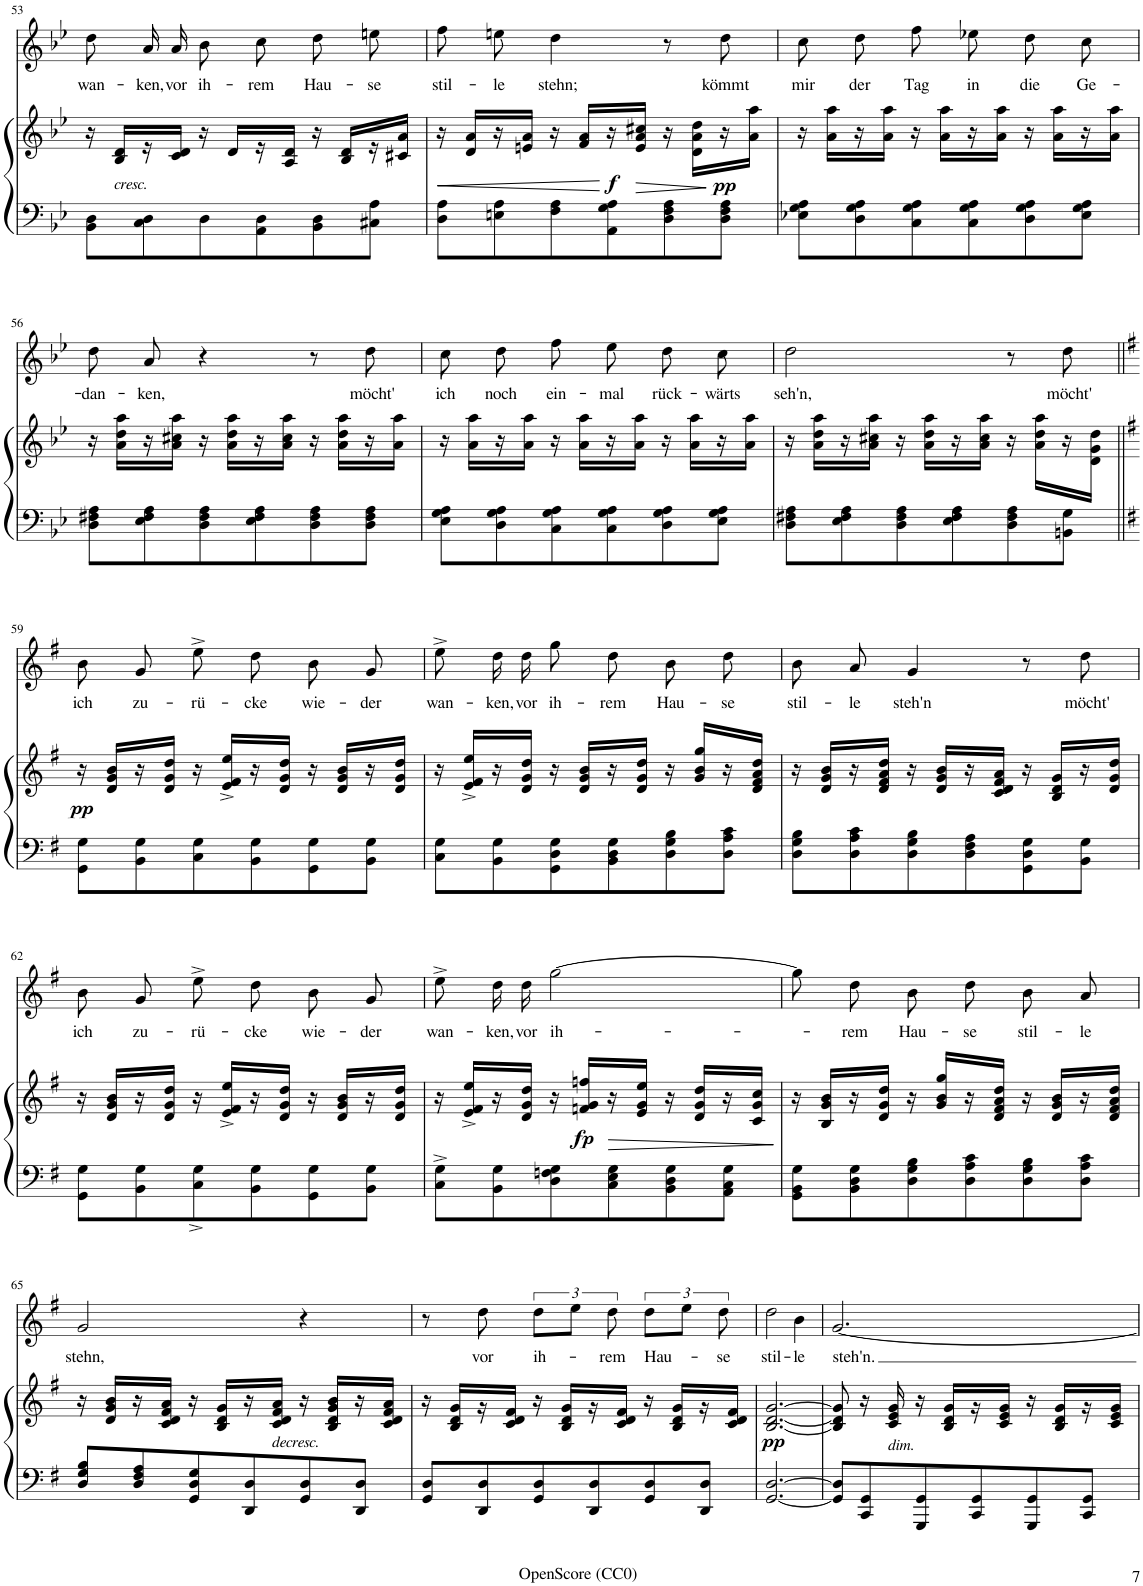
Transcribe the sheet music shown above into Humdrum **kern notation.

**kern	**kern	**dynam	**kern	**text
*part2	*part2	*part2	*part1	*part1
*staff3	*staff2	*staff2/3	*staff1	*staff1
*I"Pianoforte	*	*	*I"Singstimme Voice	*
*I'Pno	*	*	*	*
!!LO:PB:g=z
*clefF4	*clefG2	*	*clefG2	*
*k[b-e-]	*k[b-e-]	*	*k[b-e-]	*
*M3/4	*M3/4	*	*M3/4	*
=53	=53	=53	=53	=53
!	!	!	!	!LO:LY:b
8BB-\ 8D\L	16r	.	8dd\	wan-
!	!LO:TX:b:i:t=cresc.	!	!	!
.	16B-/ 16d/LL	.	.	.
!	!	!	!	!LO:LY:b
8C\ 8D\	16r	.	16a/	-ken,
!	!	!	!	!LO:LY:b
.	16c/ 16d/JJ	.	16a/	vor
!	!	!	!	!LO:LY:b
8D\	16r	.	8b-\	ih-
.	16d/LL	.	.	.
!	!	!	!	!LO:LY:b
8AA\ 8D\	16r	.	8cc\	-rem
.	16A/ 16d/JJ	.	.	.
!	!	!	!	!LO:LY:b
8BB-\ 8D\	16r	.	8dd\	Hau-
.	16B-/ 16d/LL	.	.	.
!	!	!	!	!LO:LY:b
8C#X\ 8A\J	16r	.	8een\	-se
.	16c#X/ 16a/JJ	.	.	.
=54	=54	=54	=54	=54
!	!	!LO:HP:b	!	!LO:LY:b
8D\ 8A\L	16r	<	8ff\	stil-
.	16d/ 16a/LL	.	.	.
!	!	!	!	!LO:LY:b
8En\ 8A\	16r	.	8een\	-le
.	16en/ 16a/JJ	.	.	.
!	!	!	!	!LO:LY:b
8F\ 8A\	16r	.	4dd\	-stehn;
.	16f/ 16a/LL	.	.	.
!	!	!LO:DY:n=1:b	!	!
8AA\ 8G\ 8A\	16r	[ f	.	.
!	!	!LO:HP:b	!	!
.	16e/ 16a/ 16cc#X/JJ	>	.	.
8D\ 8F\ 8A\	16r	.	8r	.
.	16d\ 16a\ 16dd\LL	.	.	.
!	!	!LO:DY:n=2:b	!	!LO:LY:b
8D\ 8F\ 8A\J	16r	] pp	8dd\	kömmt
.	16a\ 16aa\JJ	.	.	.
=55	=55	=55	=55	=55
!	!	!	!	!LO:LY:b
8E-X\ 8G\ 8A\L	16r	.	8cc\	mir
.	16a\ 16aa\LL	.	.	.
!	!	!	!	!LO:LY:b
8D\ 8G\ 8A\	16r	.	8dd\	der
.	16a\ 16aa\JJ	.	.	.
!	!	!	!	!LO:LY:b
8C\ 8G\ 8A\	16r	.	8ff\	Tag
.	16a\ 16aa\LL	.	.	.
!	!	!	!	!LO:LY:b
8C\ 8G\ 8A\	16r	.	8ee-X\	in
.	16a\ 16aa\JJ	.	.	.
!	!	!	!	!LO:LY:b
8D\ 8G\ 8A\	16r	.	8dd\	die
.	16a\ 16aa\LL	.	.	.
!	!	!	!	!LO:LY:b
8E-\ 8G\ 8A\J	16r	.	8cc\	Ge-
.	16a\ 16aa\JJ	.	.	.
!!LO:LB:g=z
=56	=56	=56	=56	=56
!	!	!	!	!LO:LY:b
8D\ 8F#X\ 8A\L	16r	.	8dd\	-dan-
.	16a\ 16dd\ 16aa\LL	.	.	.
!	!	!	!	!LO:LY:b
8E-\ 8F#\ 8A\	16r	.	8a/	-ken,
.	16a\ 16cc#X\ 16aa\JJ	.	.	.
8D\ 8F#\ 8A\	16r	.	4r	.
.	16a\ 16dd\ 16aa\LL	.	.	.
8E-\ 8F#\ 8A\	16r	.	.	.
.	16a\ 16cc#\ 16aa\JJ	.	.	.
8D\ 8F#\ 8A\	16r	.	8r	.
.	16a\ 16dd\ 16aa\LL	.	.	.
!	!	!	!	!LO:LY:b
8D\ 8F#\ 8A\J	16r	.	8dd\	möcht'
.	16a\ 16aa\JJ	.	.	.
=57	=57	=57	=57	=57
!	!	!	!	!LO:LY:b
8E-\ 8G\ 8A\L	16r	.	8cc\	ich
.	16a\ 16aa\LL	.	.	.
!	!	!	!	!LO:LY:b
8D\ 8G\ 8A\	16r	.	8dd\	noch
.	16a\ 16aa\JJ	.	.	.
!	!	!	!	!LO:LY:b
8C\ 8G\ 8A\	16r	.	8ff\	ein-
.	16a\ 16aa\LL	.	.	.
!	!	!	!	!LO:LY:b
8C\ 8G\ 8A\	16r	.	8ee-\	-mal
.	16a\ 16aa\JJ	.	.	.
!	!	!	!	!LO:LY:b
8D\ 8G\ 8A\	16r	.	8dd\	rück-
.	16a\ 16aa\LL	.	.	.
!	!	!	!	!LO:LY:b
8E-\ 8G\ 8A\J	16r	.	8cc\	-wärts
.	16a\ 16aa\JJ	.	.	.
=58	=58	=58	=58	=58
!	!	!	!	!LO:LY:b
8D\ 8F#X\ 8A\L	16r	.	2dd\	seh'n,
.	16a\ 16dd\ 16aa\LL	.	.	.
8E-\ 8F#\ 8A\	16r	.	.	.
.	16a\ 16cc#X\ 16aa\JJ	.	.	.
8D\ 8F#\ 8A\	16r	.	.	.
.	16a\ 16dd\ 16aa\LL	.	.	.
8E-\ 8F#\ 8A\	16r	.	.	.
.	16a\ 16cc#\ 16aa\JJ	.	.	.
8D\ 8F#\ 8A\	16r	.	8r	.
.	16a\ 16dd\ 16aa\LL	.	.	.
!	!	!	!	!LO:LY:b
8BBn\ 8G\J	16r	.	8dd\	möcht'
.	16d\ 16g\ 16dd\JJ	.	.	.
!!LO:LB:g=z
=59||	=59||	=59||	=59||	=59||
*k[f#]	*k[f#]	*	*k[f#]	*
!	!	!LO:DY:b	!	!LO:LY:b
8GG\ 8G\L	16r	pp	8b\	ich
.	16d/ 16g/ 16b/LL	.	.	.
!	!	!	!	!LO:LY:b
8BB\ 8G\	16r	.	8g/	zu-
.	16d/ 16g/ 16dd/JJ	.	.	.
!	!	!	!	!LO:LY:b
8C\ 8G\	16r	.	8ee^\	-rü-
.	16e/^ 16f#/^ 16ee/^LL	.	.	.
!	!	!	!	!LO:LY:b
8BB\ 8G\	16r	.	8dd\	-cke
.	16d/ 16g/ 16dd/JJ	.	.	.
!	!	!	!	!LO:LY:b
8GG\ 8G\	16r	.	8b\	wie-
.	16d/ 16g/ 16b/LL	.	.	.
!	!	!	!	!LO:LY:b
8BB\ 8G\J	16r	.	8g/	-der
.	16d/ 16g/ 16dd/JJ	.	.	.
=60	=60	=60	=60	=60
!	!	!	!	!LO:LY:b
8C\ 8G\L	16r	.	8ee^\	wan-
.	16e/^ 16f#/^ 16ee/^LL	.	.	.
!	!	!	!	!LO:LY:b
8BB\ 8G\	16r	.	16dd\	-ken,
!	!	!	!	!LO:LY:b
.	16d/ 16g/ 16dd/JJ	.	16dd\	vor
!	!	!	!	!LO:LY:b
8GG\ 8D\ 8G\	16r	.	8gg\	ih-
.	16d/ 16g/ 16b/LL	.	.	.
!	!	!	!	!LO:LY:b
8BB\ 8D\ 8G\	16r	.	8dd\	-rem
.	16d/ 16g/ 16dd/JJ	.	.	.
!	!	!	!	!LO:LY:b
8D\ 8G\ 8B\	16r	.	8b\	Hau-
.	16g/ 16b/ 16gg/LL	.	.	.
!	!	!	!	!LO:LY:b
8D\ 8A\ 8c\J	16r	.	8dd\	-se
.	16d/ 16f#/ 16a/ 16dd/JJ	.	.	.
=61	=61	=61	=61	=61
!	!	!	!	!LO:LY:b
8D\ 8G\ 8B\L	16r	.	8b\	stil-
.	16d/ 16g/ 16b/LL	.	.	.
!	!	!	!	!LO:LY:b
8D\ 8A\ 8c\	16r	.	8a/	-le
.	16d/ 16f#/ 16a/ 16dd/JJ	.	.	.
!	!	!	!	!LO:LY:b
8D\ 8G\ 8B\	16r	.	4g/	steh'n
.	16d/ 16g/ 16b/LL	.	.	.
8D\ 8F#\ 8A\	16r	.	.	.
.	16c/ 16d/ 16f#/ 16a/JJ	.	.	.
8GG\ 8D\ 8G\	16r	.	8r	.
.	16B/ 16d/ 16g/LL	.	.	.
!	!	!	!	!LO:LY:b
8BB\ 8G\J	16r	.	8dd\	möcht'
.	16d/ 16g/ 16dd/JJ	.	.	.
!!LO:LB:g=z
=62	=62	=62	=62	=62
!	!	!	!	!LO:LY:b
8GG\ 8G\L	16r	.	8b\	ich
.	16d/ 16g/ 16b/LL	.	.	.
!	!	!	!	!LO:LY:b
8BB\ 8G\	16r	.	8g/	zu-
.	16d/ 16g/ 16dd/JJ	.	.	.
!	!	!	!	!LO:LY:b
8C\^< 8G\^<	16r	.	8ee^\	-rü-
.	16e/^ 16f#/^ 16ee/^LL	.	.	.
!	!	!	!	!LO:LY:b
8BB\ 8G\	16r	.	8dd\	-cke
.	16d/ 16g/ 16dd/JJ	.	.	.
!	!	!	!	!LO:LY:b
8GG\ 8G\	16r	.	8b\	wie-
.	16d/ 16g/ 16b/LL	.	.	.
!	!	!	!	!LO:LY:b
8BB\ 8G\J	16r	.	8g/	-der
.	16d/ 16g/ 16dd/JJ	.	.	.
=63	=63	=63	=63	=63
!	!	!	!	!LO:LY:b
8C\^ 8G\^L	16r	.	8ee^\	wan-
.	16e/^ 16f#/^ 16ee/^LL	.	.	.
!	!	!	!	!LO:LY:b
8BB\ 8G\	16r	.	16dd\	-ken,
!	!	!	!	!LO:LY:b
.	16d/ 16g/ 16dd/JJ	.	16dd\	vor
!	!	!	!	!LO:LY:b
8D\ 8Fn\ 8G\	16r	.	[2gg\	-ih-
!	!	!LO:DY:b	!	!
.	16fn/ 16g/ 16ffn/LL	fp	.	.
!	!	!LO:HP:b	!	!
8C\ 8E\ 8G\	16r	>	.	.
.	16e/ 16g/ 16ee/JJ	.	.	.
8BB\ 8D\ 8G\	16r	.	.	.
.	16d/ 16g/ 16dd/LL	.	.	.
8AA\ 8C\ 8G\J	16r	.	.	.
.	16c/ 16g/ 16cc/JJ	.	.	.
.	.	]	.	.
=64	=64	=64	=64	=64
8GG\ 8BB\ 8G\L	16r	.	8gg\]	.
.	16B/ 16g/ 16b/LL	.	.	.
!	!	!	!	!LO:LY:b
8BB\ 8D\ 8G\	16r	.	8dd\	-rem
.	16d/ 16g/ 16dd/JJ	.	.	.
!	!	!	!	!LO:LY:b
8D\ 8G\ 8B\	16r	.	8b\	Hau-
.	16g/ 16b/ 16gg/LL	.	.	.
!	!	!	!	!LO:LY:b
8D\ 8A\ 8c\	16r	.	8dd\	-se
.	16d/ 16f#/ 16a/ 16dd/JJ	.	.	.
!	!	!	!	!LO:LY:b
8D\ 8G\ 8B\	16r	.	8b\	stil-
.	16d/ 16g/ 16b/LL	.	.	.
!	!	!	!	!LO:LY:b
8D\ 8A\ 8c\J	16r	.	8a/	-le
.	16d/ 16f#/ 16a/ 16dd/JJ	.	.	.
!!LO:LB:g=z
=65	=65	=65	=65	=65
!	!	!	!	!LO:LY:b
8D/ 8G/ 8B/L	16r	.	2g/	stehn,
.	16d/ 16g/ 16b/LL	.	.	.
8D/ 8F#/ 8A/	16r	.	.	.
.	16c/ 16d/ 16f#/ 16a/JJ	.	.	.
8GG/ 8D/ 8G/	16r	.	.	.
.	16B/ 16d/ 16g/LL	.	.	.
8DD/ 8D/	16r	.	.	.
!	!LO:TX:b:i:t=decresc.	!	!	!
.	16c/ 16d/ 16f#/ 16a/JJ	.	.	.
8GG/ 8D/	16r	.	4r	.
.	16B/ 16d/ 16g/ 16b/LL	.	.	.
8DD/ 8D/J	16r	.	.	.
.	16c/ 16d/ 16f#/ 16a/JJ	.	.	.
=66	=66	=66	=66	=66
8GG/ 8D/L	16r	.	8r	.
.	16B/ 16d/ 16g/LL	.	.	.
!	!	!	!	!LO:LY:b
8DD/ 8D/	16r	.	8dd\	vor
.	16c/ 16d/ 16f#/JJ	.	.	.
!	!	!	!	!LO:LY:b
8GG/ 8D/	16r	.	12dd\L	ih-
.	16B/ 16d/ 16g/LL	.	.	.
.	.	.	12ee\J	.
8DD/ 8D/	16r	.	.	.
!	!	!	!	!LO:LY:b
.	.	.	12dd\	rem
.	16c/ 16d/ 16f#/JJ	.	.	.
!	!	!	!	!LO:LY:b
8GG/ 8D/	16r	.	12dd\L	Hau-
.	16B/ 16d/ 16g/LL	.	.	.
.	.	.	12ee\J	.
8DD/ 8D/J	16r	.	.	.
!	!	!	!	!LO:LY:b
.	.	.	12dd\	-se
.	16c/ 16d/ 16f#/JJ	.	.	.
=67	=67	=67	=67	=67
!	!	!LO:DY:b	!	!LO:LY:b
[2.GG/ [2.D/	[2.B/ [2.d/ [2.g/	pp	2dd\	stil-
!	!	!	!	!LO:LY:b
.	.	.	4b\	-le
=68	=68	=68	=68	=68
!	!	!	!	!LO:LY:b
8GG/] 8D/]L	8B/] 8d/] 8g/]	.	[2.g/	-steh'n.
8CC/ 8GG/	16r	.	.	.
!	!LO:TX:b:i:t=dim.	!	!	!
.	16c/ 16e/ 16g/	.	.	.
8GGG/ 8GG/	16r	.	.	.
.	16B/ 16d/ 16g/LL	.	.	.
8CC/ 8GG/	16r	.	.	.
.	16c/ 16e/ 16g/JJ	.	.	.
8GGG/ 8GG/	16r	.	.	.
.	16B/ 16d/ 16g/LL	.	.	.
8CC/ 8GG/J	16r	.	.	.
.	16c/ 16e/ 16g/JJ	.	.	.
=	=	=	=	=
*-	*-	*-	*-	*-
